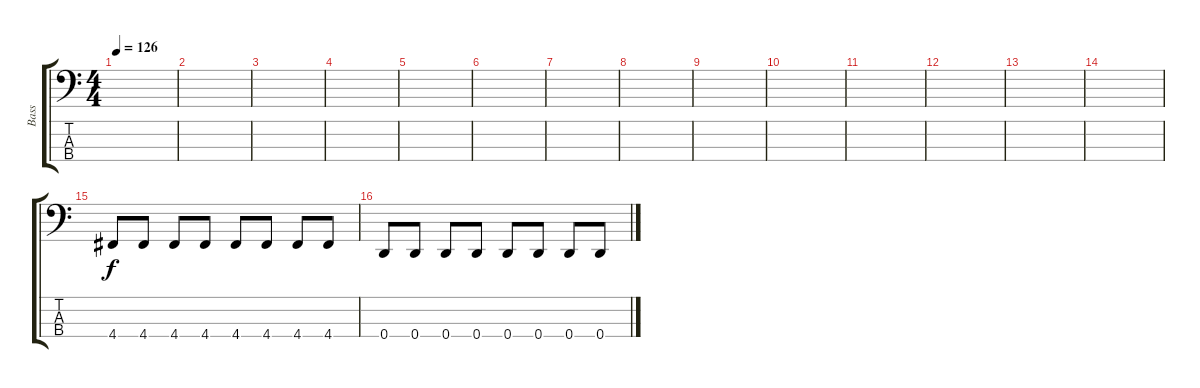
\track ("Bass" "Bass") {instrument electricbassfinger}
\staff {score tabs}
\tuning (F2 C2 G1 D1) {hide}
\ts (4 4)
\tempo 126
\clef f4
\ks c
|
|
|
|
|
|
|
|
|
|
|
|
|
|
4.4.8 4.4.8 4.4.8 4.4.8 4.4.8 4.4.8 4.4.8 4.4.8 |
0.4.8 0.4.8 0.4.8 0.4.8 0.4.8 0.4.8 0.4.8 0.4.8
